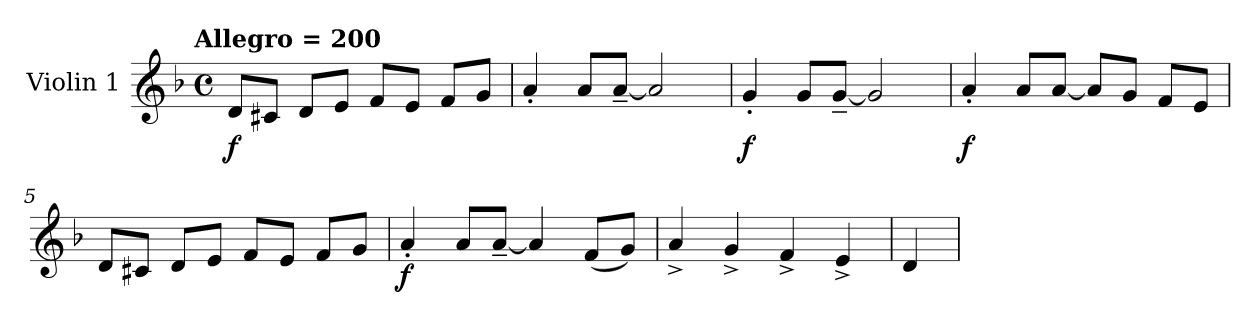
**kern	**dynam
*part1	*part1
*staff1	*staff1
*I"Violin 1	*
*I'Vln. 1	*
*clefG2	*
*k[b-]	*
!!LO:TX:omd:t=Allegro  = 200
*M4/4	*
*met(c)	*
*MM144	*
=1	=1
!	!LO:DY:b
8d/L	f
8c#X/J	.
8d/L	.
8e/J	.
8f/L	.
8e/J	.
8f/L	.
8g/J	.
=2	=2
4a'/	.
8a/L	.
[8a~/J	.
2a/]	.
=3	=3
!	!LO:DY:b
4g'/	f
8g/L	.
[8g~/J	.
2g/]	.
=4	=4
!	!LO:DY:b
4a'/	f
8a/L	.
[8a/J	.
8a/L]	.
8g/J	.
8f/L	.
8e/J	.
=5	=5
8d/L	.
8c#X/J	.
8d/L	.
8e/J	.
8f/L	.
8e/J	.
8f/L	.
8g/J	.
=6	=6
!	!LO:DY:b
4a'/	f
8a/L	.
[8a~/J	.
4a/]	.
(<8f/L	.
8g/J)	.
=7	=7
4a^/	.
4g^/	.
4f^/	.
4e^/	.
=8	=8
4d/	.
=	=
*-	*-
